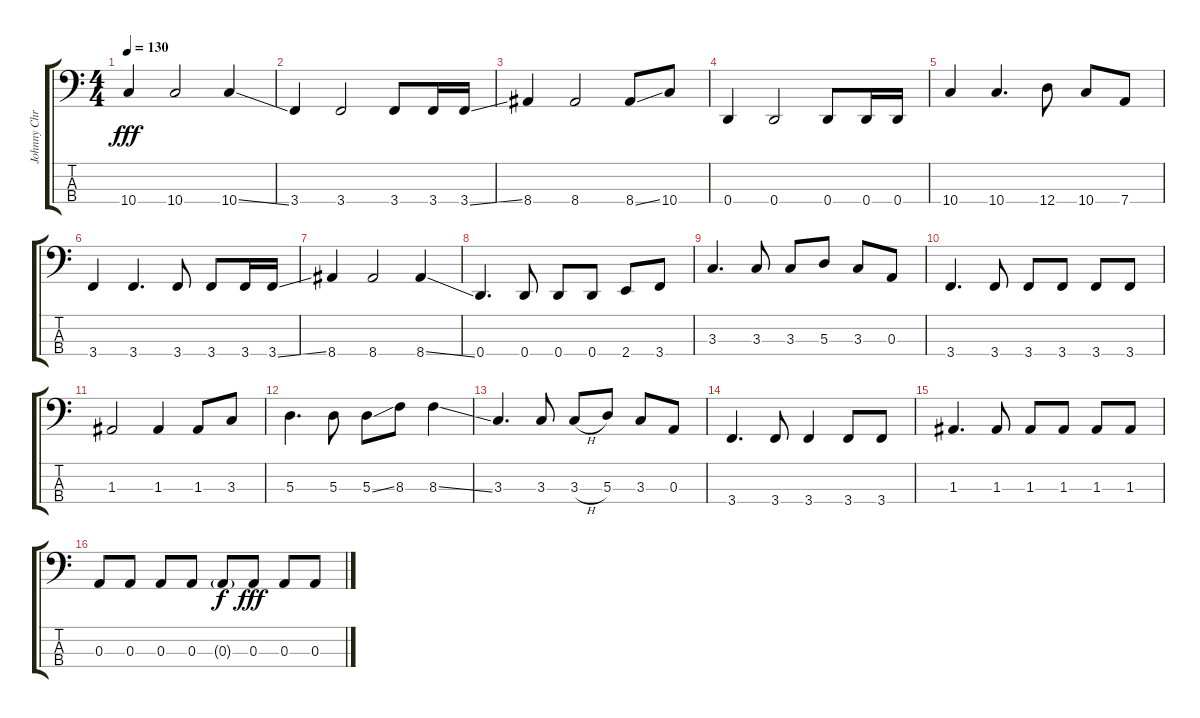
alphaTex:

\track ("Johnny Christ" "Johnny Chr") {instrument electricbasspick}
\staff {score tabs}
\tuning (G2 D2 A1 D1) {hide}
\ts (4 4)
\tempo 130
\clef f4
\ks c
10.4.4{dy fff} 10.4.2 10.4{ss}.4 |
3.4.4 3.4.2 3.4.8 3.4.16 3.4{ss}.16 |
8.4.4 8.4.2 8.4{ss}.8 10.4.8 |
0.4.4 0.4.2 0.4.8 0.4.16 0.4.16 |
10.4.4 10.4.4{d} 12.4.8 10.4.8 7.4.8 |
3.4.4 3.4.4{d} 3.4.8 3.4.8 3.4.16 3.4{ss}.16 |
8.4.4 8.4.2 8.4{ss}.4 |
0.4.4{d} 0.4.8 0.4.8 0.4.8 2.4.8 3.4.8 |
3.3.4{d} 3.3.8 3.3.8 5.3.8 3.3.8 0.3.8 |
3.4.4{d} 3.4.8 3.4.8 3.4.8 3.4.8 3.4.8 |
1.3.2 1.3.4 1.3.8 3.3.8 |
5.3.4{d} 5.3.8 5.3{ss}.8 8.3.8 8.3{ss}.4 |
3.3.4{d} 3.3.8 3.3{h}.8 5.3.8 3.3.8 0.3.8 |
3.4.4{d} 3.4.8 3.4.4 3.4.8 3.4.8 |
1.3.4{d} 1.3.8 1.3.8 1.3.8 1.3.8 1.3.8 |
0.3.8 0.3.8 0.3.8 0.3.8 0.3{g}.8{dy f} 0.3.8{dy fff} 0.3.8 0.3.8
